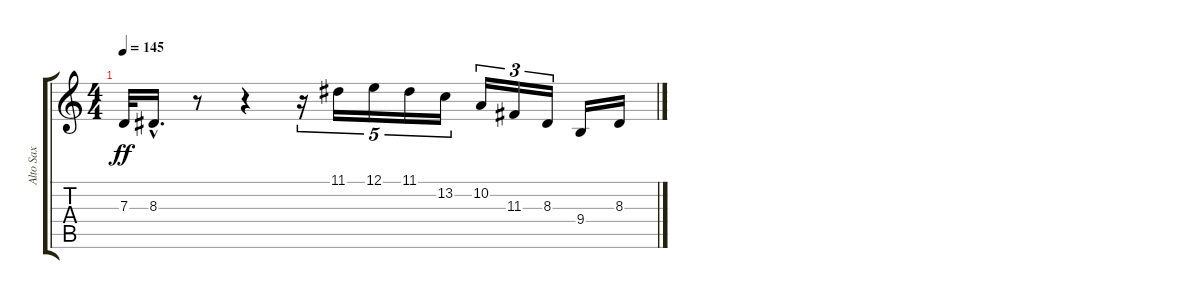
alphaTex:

\track ("Alto Sax" "Alto Sax") {instrument altosax}
\staff {score tabs}
\tuning (E4 B3 G3 D3 A2 E2) {hide}
\ts (4 4)
\tempo 145
\clef g2
\ks c
7.3.32{dy ff} 8.3{hac}.16{d} r.8 r.4 r.16{tu (5 4)} 11.1.16{tu (5 4)} 12.1.16{tu (5 4)} 11.1.16{tu (5 4)} 13.2.16{tu (5 4)} 10.2.16{tu (3 2)} 11.3.16{tu (3 2)} 8.3.16{tu (3 2)} 9.4.16 8.3.16
